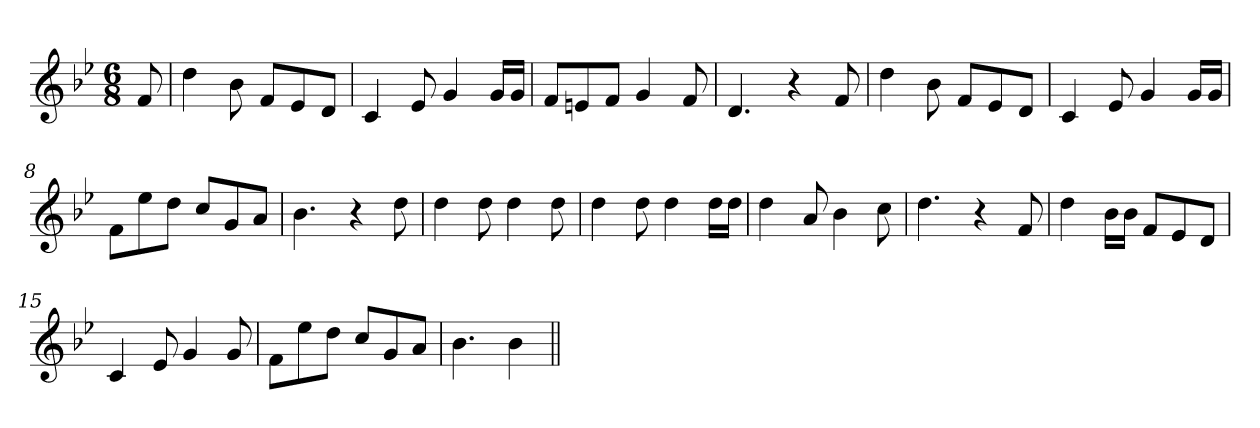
**kern
*part1
*staff1
*clefG2
*k[b-e-]
*B-:
*M6/8
=1
8f/
=2
4dd\
8b-\
8f/L
8e-/
8d/J
=3
4c/
8e-/
4g/
16g/LL
16g/JJ
=4
8f/L
8en/
8f/J
4g/
8f/
=5
4.d/
4r
8f/
=6
4dd\
8b-\
8f/L
8e-/
8d/J
=7
4c/
8e-/
4g/
16g/LL
16g/JJ
=8
8f\L
8ee-\
8dd\J
8cc/L
8g/
8a/J
=9
4.b-\
4r
8dd\
!!LO:LB:g=z
=10
4dd\
8dd\
4dd\
8dd\
=11
4dd\
8dd\
4dd\
16dd\LL
16dd\JJ
=12
4dd\
8a/
4b-\
8cc\
=13
4.dd\
4r
8f/
=14
4dd\
16b-\LL
16b-\JJ
8f/L
8e-/
8d/J
=15
4c/
8e-/
4g/
8g/
=16
8f\L
8ee-\
8dd\J
8cc/L
8g/
8a/J
=17
4.b-\
4b-\
=||
*-
